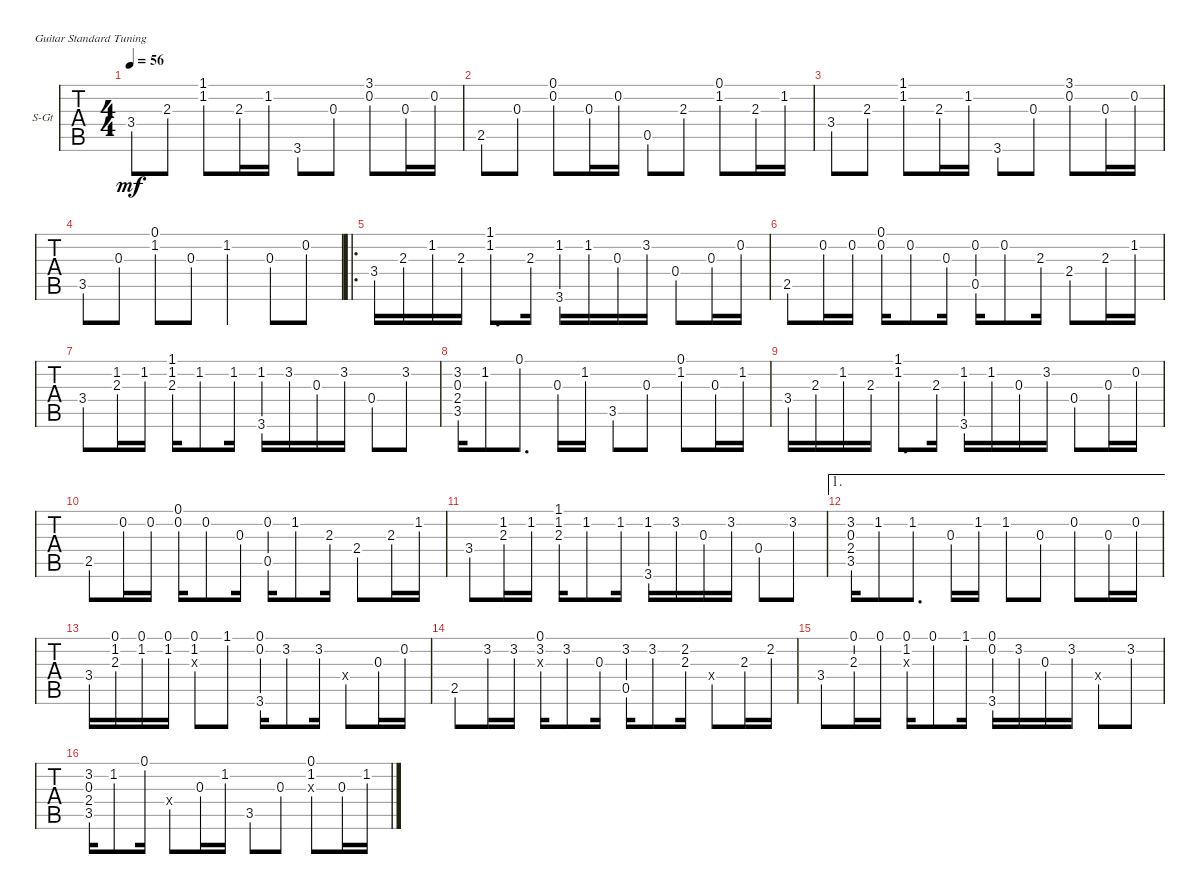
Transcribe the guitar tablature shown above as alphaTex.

\defaultSystemsLayout 4
\bracketExtendMode groupsimilarinstruments
\firstSystemTrackNameOrientation horizontal
\otherSystemsTrackNameOrientation horizontal
\track ("Steel Guitar" "S-Gt") {instrument acousticguitarsteel}
\staff {tabs}
\tuning (E4 B3 G3 D3 A2 E2)
\ts (4 4)
\tempo 56
\clef g2
\ks c
3.4.8{dy mf instrument acousticguitarsteel} 2.3.8 (1.2 1.1).8 2.3.16 1.2.16 3.6.8 0.3.8 (0.2 3.1).8 0.3.16 0.2.16 |
2.5.8 0.3.8 (0.2 0.1).8 0.3.16 0.2.16 0.5.8 2.3.8 (0.1 1.2).8 2.3.16 1.2.16 |
3.4.8 2.3.8 (1.2 1.1).8 2.3.16 1.2.16 3.6.8 0.3.8 (0.2 3.1).8 0.3.16 0.2.16 |
3.5.8 0.3.8 (1.2 0.1).8 0.3.8 1.2.4 0.3.8 0.2.8 |
\ro
3.4.16 2.3.16 1.2.16 2.3.16 (1.2 1.1).8{d} 2.3.16 (1.2 3.6).16 1.2.16 0.3.16 3.2.16 0.4.8 0.3.16 0.2.16 |
2.5.8 0.2.16 0.2.16 (0.2 0.1).16 0.2.8 0.3.16 (0.2 0.5).16 0.2.8 2.3.16 2.4.8 2.3.16 1.2.16 |
3.4.8 (2.3 1.2).16 1.2.16 (2.3 1.2 1.1).16 1.2.8 1.2.16 (1.2 3.6).16 3.2.16 0.3.16 3.2.16 0.4.8 3.2.8 |
(3.5 3.2 0.3 2.4).16 1.2.8 0.1.8{d} 0.3.16 1.2.16 3.5.8 0.3.8 (0.1 1.2).8 0.3.16 1.2.16 |
3.4.16 2.3.16 1.2.16 2.3.16 (1.2 1.1).8{d} 2.3.16 (1.2 3.6).16 1.2.16 0.3.16 3.2.16 0.4.8 0.3.16 0.2.16 |
2.5.8 0.2.16 0.2.16 (0.2 0.1).16 0.2.8 0.3.16 (0.2 0.5).16 1.2.8 2.3.16 2.4.8 2.3.16 1.2.16 |
3.4.8 (2.3 1.2).16 1.2.16 (2.3 1.2 1.1).16 1.2.8 1.2.16 (1.2 3.6).16 3.2.16 0.3.16 3.2.16 0.4.8 3.2.8 |
\ae 1
(3.5 3.2 0.3 2.4).16 1.2.8 1.2.8{d} 0.3.16 1.2.16 1.2.8 0.3.8 0.2.8 0.3.16 0.2.16 |
3.4.16 (2.3 0.1 1.2).16 (1.2 0.1).16 (0.1 1.2).16 (1.2 0.1 2.3{x}).8 1.1.8 (3.6 0.1 0.2).16 3.2.8 3.2.16 0.4{x}.8 0.3.16 0.2.16 |
2.5.8 3.2.16 3.2.16 (3.2 0.1 0.3{x}).16 3.2.8 0.3.16 (3.2 0.5).16 3.2.8 (2.3 2.2).16 2.4{x}.8 2.3.16 2.2.16 |
3.4.8 (2.3 0.1).16 0.1.16 (0.1 1.2 0.3{x}).16 0.1.8 1.1.16 (3.6 0.1 0.2).16 3.2.16 0.3.16 3.2.16 0.4{x}.8 3.2.8 |
(3.5 3.2 0.3 2.4).16 1.2.8 0.1.16 0.4{x}.8 0.3.16 1.2.16 3.5.8 0.3.8 (0.1 1.2 0.3{x}).8 0.3.16 1.2.16
